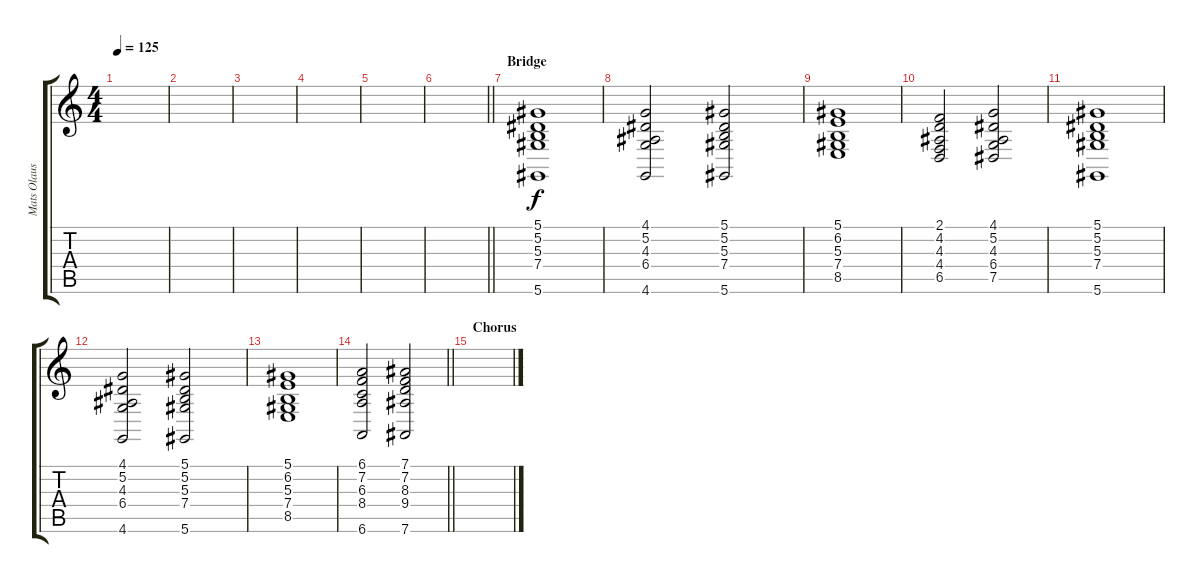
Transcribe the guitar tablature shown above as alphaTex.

\track ("Mats Olausson" "Mats Olaus") {instrument stringensemble1}
\staff {score tabs}
\tuning (Eb4 Bb3 Gb3 Db3 Ab2 Eb2) {hide}
\ts (4 4)
\tempo 125
\clef g2
\ks c
|
|
|
|
|
\barLineRight lightlight
|
\section ("" "Bridge")
(5.1 5.2 5.3 7.4 5.6).1 |
(4.1 5.2 4.3 6.4 4.6).2 (5.1 5.2 5.3 7.4 5.6).2 |
(5.1 6.2 5.3 7.4 8.5).1 |
(2.1 4.2 4.3 4.4 6.5).2 (4.1 5.2 4.3 6.4 7.5).2 |
(5.1 5.2 5.3 7.4 5.6).1 |
(4.1 5.2 4.3 6.4 4.6).2 (5.1 5.2 5.3 7.4 5.6).2 |
(5.1 6.2 5.3 7.4 8.5).1 |
\barLineRight lightlight
(6.1 7.2 6.3 8.4 6.6).2 (7.1 7.2 8.3 9.4 7.6).2 |
\section ("" "Chorus")
